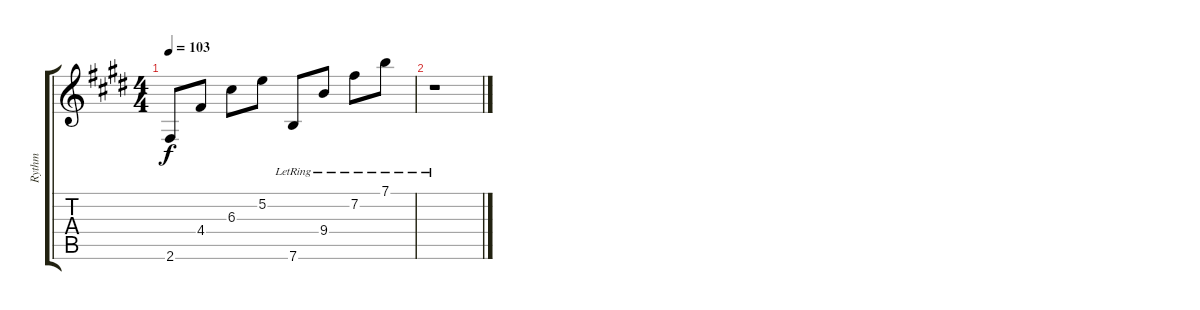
\track ("Rythm" "Rythm") {instrument acousticguitarnylon}
\staff {score tabs}
\tuning (E4 B3 G3 D3 A2 E2) {hide}
\ts (4 4)
\tempo 103
\clef g2
\ks e
2.6.8{dy f} 4.4.8 6.3.8 5.2.8 7.6{lr}.8 9.4{lr}.8 7.2{lr}.8 7.1{lr}.8 |
r.1
